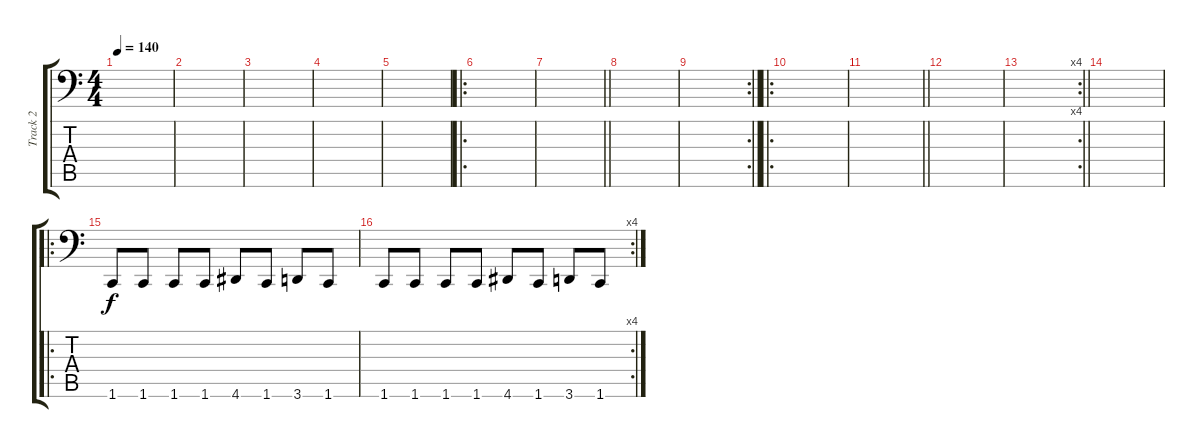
\track ("Track 2" "Track 2") {instrument overdrivenguitar}
\staff {score tabs}
\tuning (C3 G2 D2 A1 E1 B0) {hide}
\ts (4 4)
\tempo 140
\clef f4
\ks c
|
|
|
|
|
\ro
|
\barLineRight lightlight
|
|
\rc 2
\barLineRight lightlight
|
\ro
|
\barLineRight lightlight
|
|
\rc 4
\barLineRight lightlight
|
|
\ro
1.6.8 1.6.8 1.6.8 1.6.8 4.6.8 1.6.8 3.6.8 1.6.8 |
\rc 4
1.6.8 1.6.8 1.6.8 1.6.8 4.6.8 1.6.8 3.6.8 1.6.8
